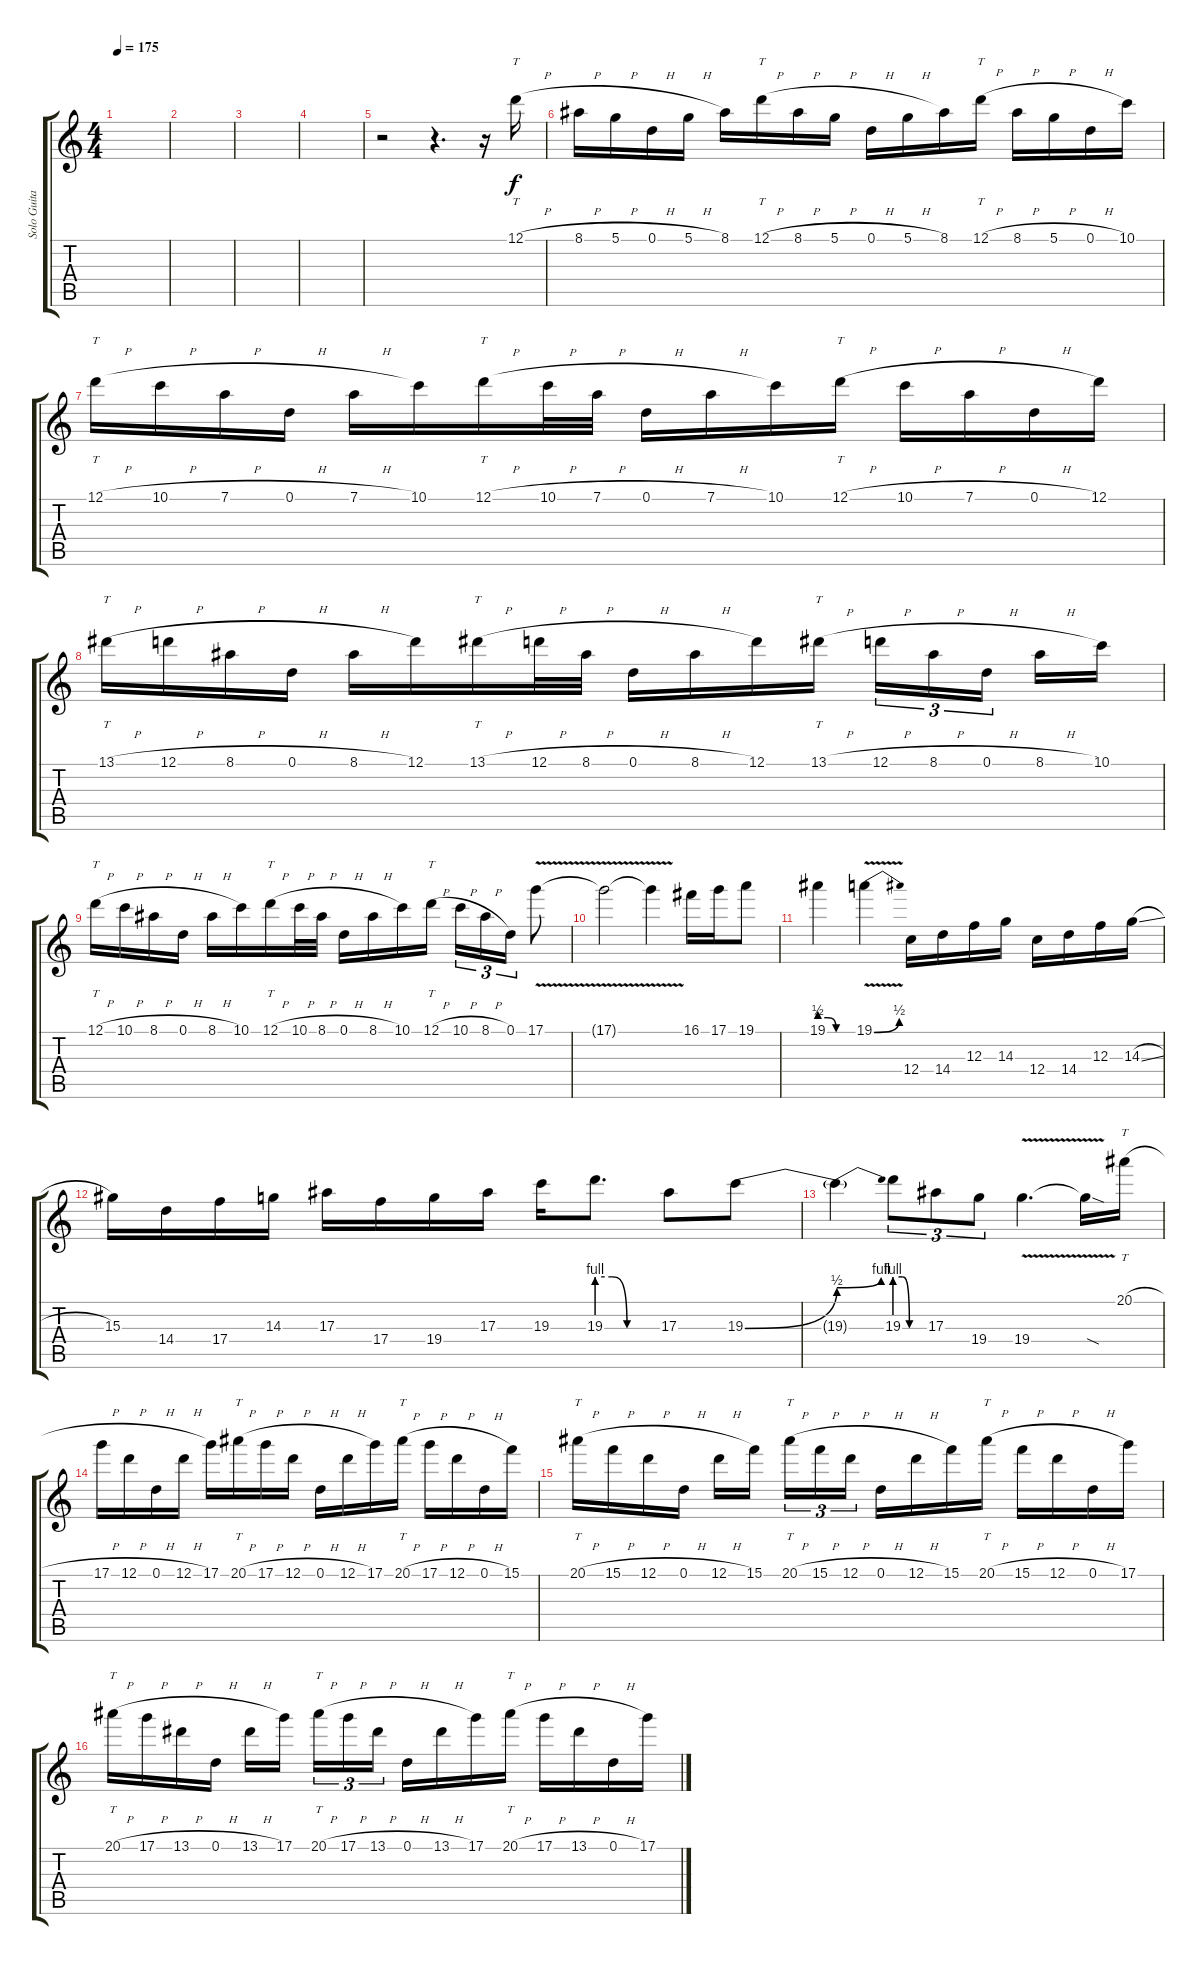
\track ("Solo Guitar" "Solo Guita") {instrument distortionguitar}
\staff {score tabs}
\tuning (D4 A3 F3 C3 G2 D2) {hide}
\ts (4 4)
\tempo 175
\clef g2
\ks c
|
|
|
|
r.2 r.4{d} r.16 12.1{h}.16{tt} |
8.1{h}.16 5.1{h}.16 0.1{h}.16 5.1{h}.16 8.1.16 12.1{h}.16{tt} 8.1{h}.16 5.1{h}.16 0.1{h}.16 5.1{h}.16 8.1.16 12.1{h}.16{tt} 8.1{h}.16 5.1{h}.16 0.1{h}.16 10.1.16 |
12.1{h}.16{tt} 10.1{h}.16 7.1{h}.16 0.1{h}.16 7.1{h}.16 10.1.16 12.1{h}.16{tt} 10.1{h}.32 7.1{h}.32 0.1{h}.16 7.1{h}.16 10.1.16 12.1{h}.16{tt} 10.1{h}.16 7.1{h}.16 0.1{h}.16 12.1.16 |
13.1{h}.16{tt} 12.1{h}.16 8.1{h}.16 0.1{h}.16 8.1{h}.16 12.1.16 13.1{h}.16{tt} 12.1{h}.32 8.1{h}.32 0.1{h}.16 8.1{h}.16 12.1.16 13.1{h}.16{tt} 12.1{h}.16{tu (3 2)} 8.1{h}.16{tu (3 2)} 0.1{h}.16{tu (3 2) beam splitsecondary} 8.1{h}.16 10.1.16 |
12.1{h}.16{tt} 10.1{h}.16 8.1{h}.16 0.1{h}.16 8.1{h}.16 10.1.16 12.1{h}.16{tt} 10.1{h}.32 8.1{h}.32 0.1{h}.16 8.1{h}.16 10.1.16 12.1{h}.16{tt} 10.1{h}.16{tu (3 2)} 8.1{h}.16{tu (3 2)} 0.1.16{tu (3 2)} 17.1{v}.8 |
17.1{v t}.2 17.1{v t}.4 16.1.16 17.1.16 19.1.8 |
19.1{be (custom 0 2 15 2 30 0 60 0)}.4 19.1{be (bend 0 0 60 2) v}.4 12.4.16 14.4.16 12.3.16 14.3.16 12.4.16 14.4.16 12.3.16 14.3{sl}.16 |
15.3.16 14.4.16 17.4.16 14.3.16 17.3.16 17.4.16 19.4.16 17.3.16 19.3.16 19.3{be (custom 0 4 15 4 30 0 60 0)}.8{d} 17.3.8 19.3{be (bend 0 0 60 2)}.8 |
19.3{be (bend 0 2 60 4) t}.4 19.3{be (custom 0 4 15 4 30 0 60 0)}.8{tu (3 2)} 17.3.8{tu (3 2)} 19.4.8{tu (3 2)} 19.4{v}.4{d} 19.4{sod t}.16 20.1{h}.16{tt} |
17.1{h}.16 12.1{h}.16 0.1{h}.16 12.1{h}.16 17.1.16 20.1{h}.16{tt} 17.1{h}.16 12.1{h}.16 0.1{h}.16 12.1{h}.16 17.1.16 20.1{h}.16{tt} 17.1{h}.16 12.1{h}.16 0.1{h}.16 15.1.16 |
20.1{h}.16{tt} 15.1{h}.16 12.1{h}.16 0.1{h}.16 12.1{h}.16 15.1.16{beam splitsecondary} 20.1{h}.16{tt tu (3 2)} 15.1{h}.16{tu (3 2)} 12.1{h}.16{tu (3 2)} 0.1{h}.16 12.1{h}.16 15.1.16 20.1{h}.16{tt} 15.1{h}.16 12.1{h}.16 0.1{h}.16 17.1.16 |
20.1{h}.16{tt} 17.1{h}.16 13.1{h}.16 0.1{h}.16 13.1{h}.16 17.1.16{beam splitsecondary} 20.1{h}.16{tt tu (3 2)} 17.1{h}.16{tu (3 2)} 13.1{h}.16{tu (3 2)} 0.1{h}.16 13.1{h}.16 17.1.16 20.1{h}.16{tt} 17.1{h}.16 13.1{h}.16 0.1{h}.16 17.1.16
